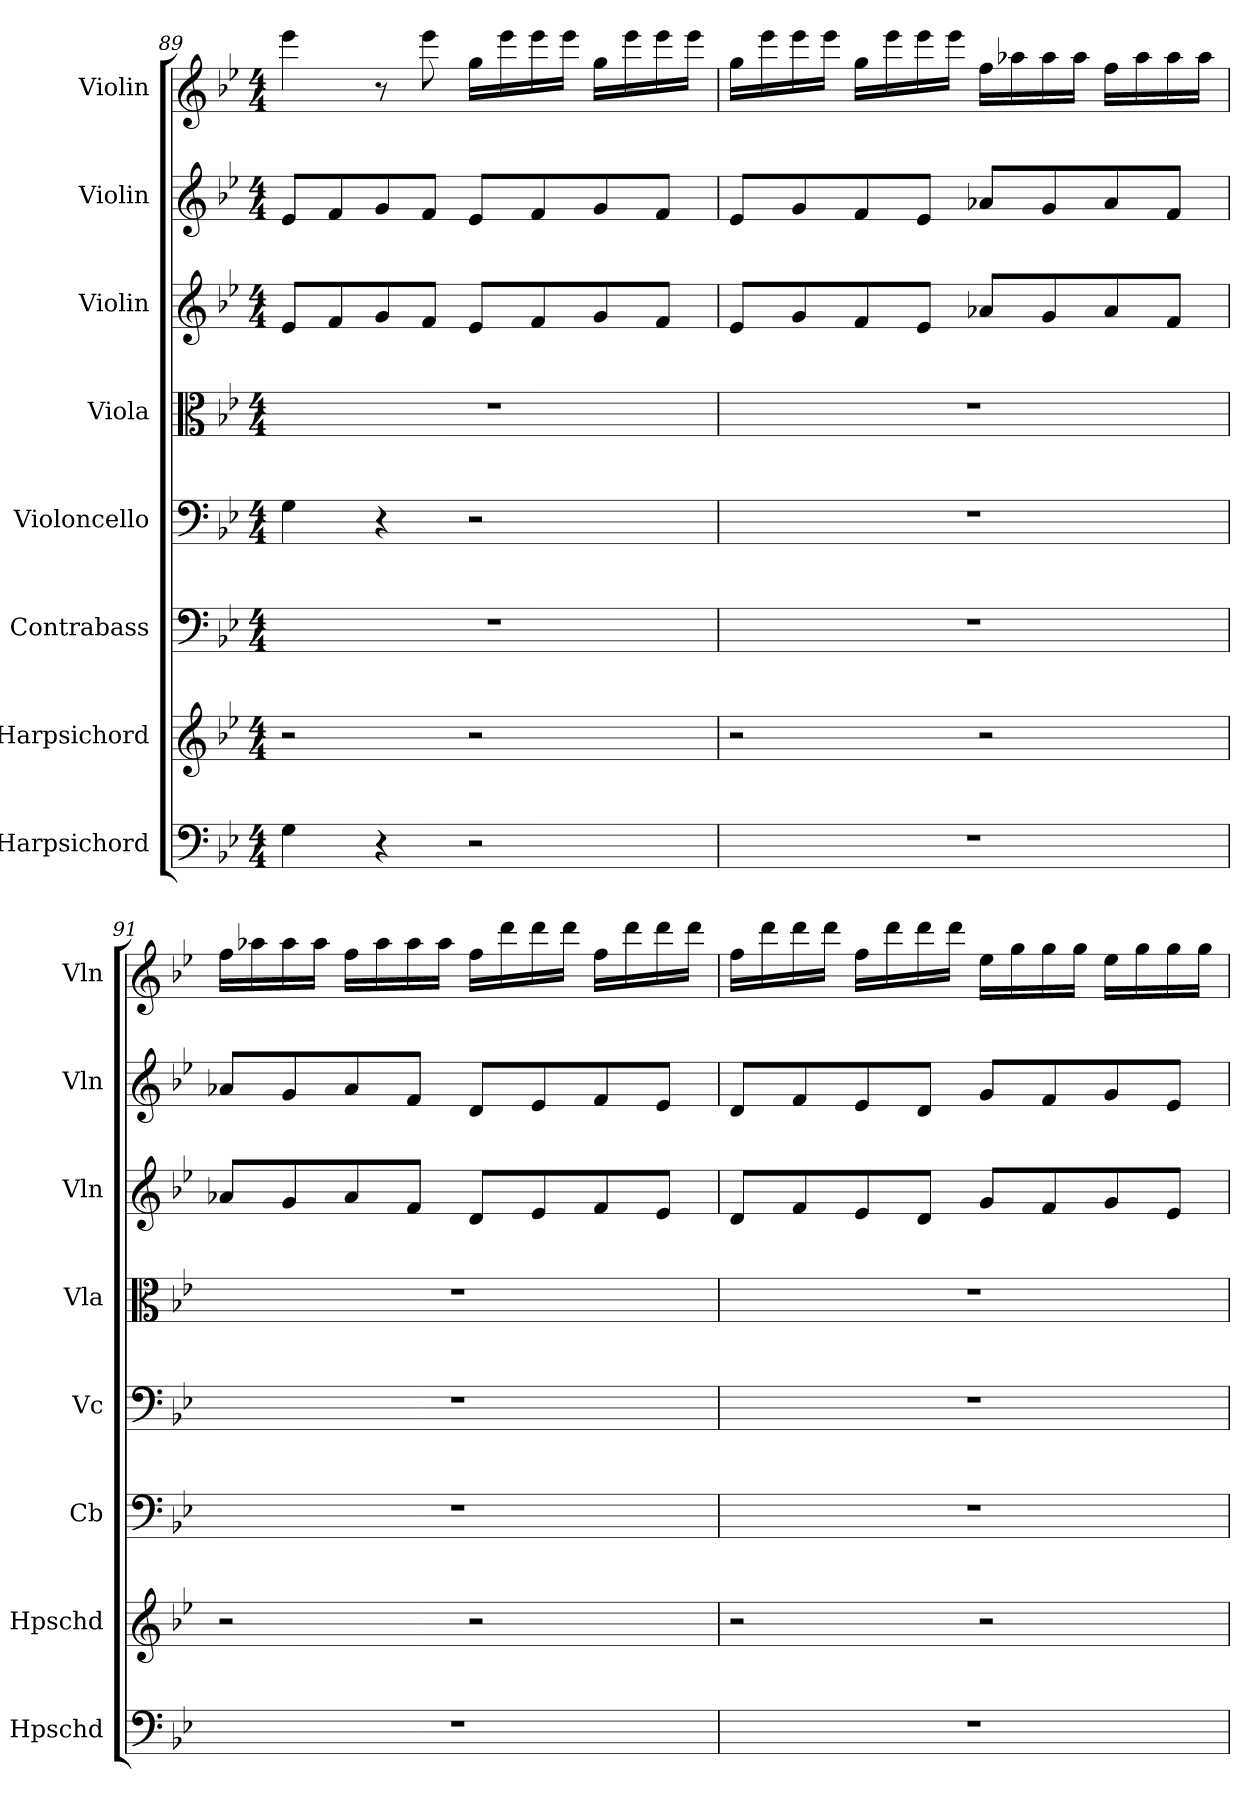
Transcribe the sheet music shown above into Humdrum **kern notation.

**kern	**kern	**kern	**kern	**kern	**kern	**kern	**kern
*part8	*part7	*part6	*part5	*part4	*part3	*part2	*part1
*staff8	*staff7	*staff6	*staff5	*staff4	*staff3	*staff2	*staff1
*I"Harpsichord	*I"Harpsichord	*I"Contrabass	*I"Violoncello	*I"Viola	*I"Violin	*I"Violin	*I"Violin
*I'Hpschd	*I'Hpschd	*I'Cb	*I'Vc	*I'Vla	*I'Vln	*I'Vln	*I'Vln
*clefF4	*clefG2	*clefF4	*clefF4	*clefC3	*clefG2	*clefG2	*clefG2
*k[b-e-]	*k[b-e-]	*k[b-e-]	*k[b-e-]	*k[b-e-]	*k[b-e-]	*k[b-e-]	*k[b-e-]
*M4/4	*M4/4	*M4/4	*M4/4	*M4/4	*M4/4	*M4/4	*M4/4
=89	=89	=89	=89	=89	=89	=89	=89
4G\	2r	1r	4G\	1r	8e-/L	8e-/L	4eee-\
.	.	.	.	.	8f/	8f/	.
4r	.	.	4r	.	8g/	8g/	8r
.	.	.	.	.	8f/J	8f/J	8eee-\
2r	2r	.	2r	.	8e-/L	8e-/L	16gg\LL
.	.	.	.	.	.	.	16eee-\
.	.	.	.	.	8f/	8f/	16eee-\
.	.	.	.	.	.	.	16eee-\JJ
.	.	.	.	.	8g/	8g/	16gg\LL
.	.	.	.	.	.	.	16eee-\
.	.	.	.	.	8f/J	8f/J	16eee-\
.	.	.	.	.	.	.	16eee-\JJ
=90	=90	=90	=90	=90	=90	=90	=90
1r	2r	1r	1r	1r	8e-/L	8e-/L	16gg\LL
.	.	.	.	.	.	.	16eee-\
.	.	.	.	.	8g/	8g/	16eee-\
.	.	.	.	.	.	.	16eee-\JJ
.	.	.	.	.	8f/	8f/	16gg\LL
.	.	.	.	.	.	.	16eee-\
.	.	.	.	.	8e-/J	8e-/J	16eee-\
.	.	.	.	.	.	.	16eee-\JJ
.	2r	.	.	.	8a-X/L	8a-X/L	16ff\LL
.	.	.	.	.	.	.	16aa-X\
.	.	.	.	.	8g/	8g/	16aa-\
.	.	.	.	.	.	.	16aa-\JJ
.	.	.	.	.	8a-/	8a-/	16ff\LL
.	.	.	.	.	.	.	16aa-\
.	.	.	.	.	8f/J	8f/J	16aa-\
.	.	.	.	.	.	.	16aa-\JJ
=91	=91	=91	=91	=91	=91	=91	=91
1r	2r	1r	1r	1r	8a-X/L	8a-X/L	16ff\LL
.	.	.	.	.	.	.	16aa-X\
.	.	.	.	.	8g/	8g/	16aa-\
.	.	.	.	.	.	.	16aa-\JJ
.	.	.	.	.	8a-/	8a-/	16ff\LL
.	.	.	.	.	.	.	16aa-\
.	.	.	.	.	8f/J	8f/J	16aa-\
.	.	.	.	.	.	.	16aa-\JJ
.	2r	.	.	.	8d/L	8d/L	16ff\LL
.	.	.	.	.	.	.	16ddd\
.	.	.	.	.	8e-/	8e-/	16ddd\
.	.	.	.	.	.	.	16ddd\JJ
.	.	.	.	.	8f/	8f/	16ff\LL
.	.	.	.	.	.	.	16ddd\
.	.	.	.	.	8e-/J	8e-/J	16ddd\
.	.	.	.	.	.	.	16ddd\JJ
=92	=92	=92	=92	=92	=92	=92	=92
1r	2r	1r	1r	1r	8d/L	8d/L	16ff\LL
.	.	.	.	.	.	.	16ddd\
.	.	.	.	.	8f/	8f/	16ddd\
.	.	.	.	.	.	.	16ddd\JJ
.	.	.	.	.	8e-/	8e-/	16ff\LL
.	.	.	.	.	.	.	16ddd\
.	.	.	.	.	8d/J	8d/J	16ddd\
.	.	.	.	.	.	.	16ddd\JJ
.	2r	.	.	.	8g/L	8g/L	16ee-\LL
.	.	.	.	.	.	.	16gg\
.	.	.	.	.	8f/	8f/	16gg\
.	.	.	.	.	.	.	16gg\JJ
.	.	.	.	.	8g/	8g/	16ee-\LL
.	.	.	.	.	.	.	16gg\
.	.	.	.	.	8e-/J	8e-/J	16gg\
.	.	.	.	.	.	.	16gg\JJ
=	=	=	=	=	=	=	=
*-	*-	*-	*-	*-	*-	*-	*-
